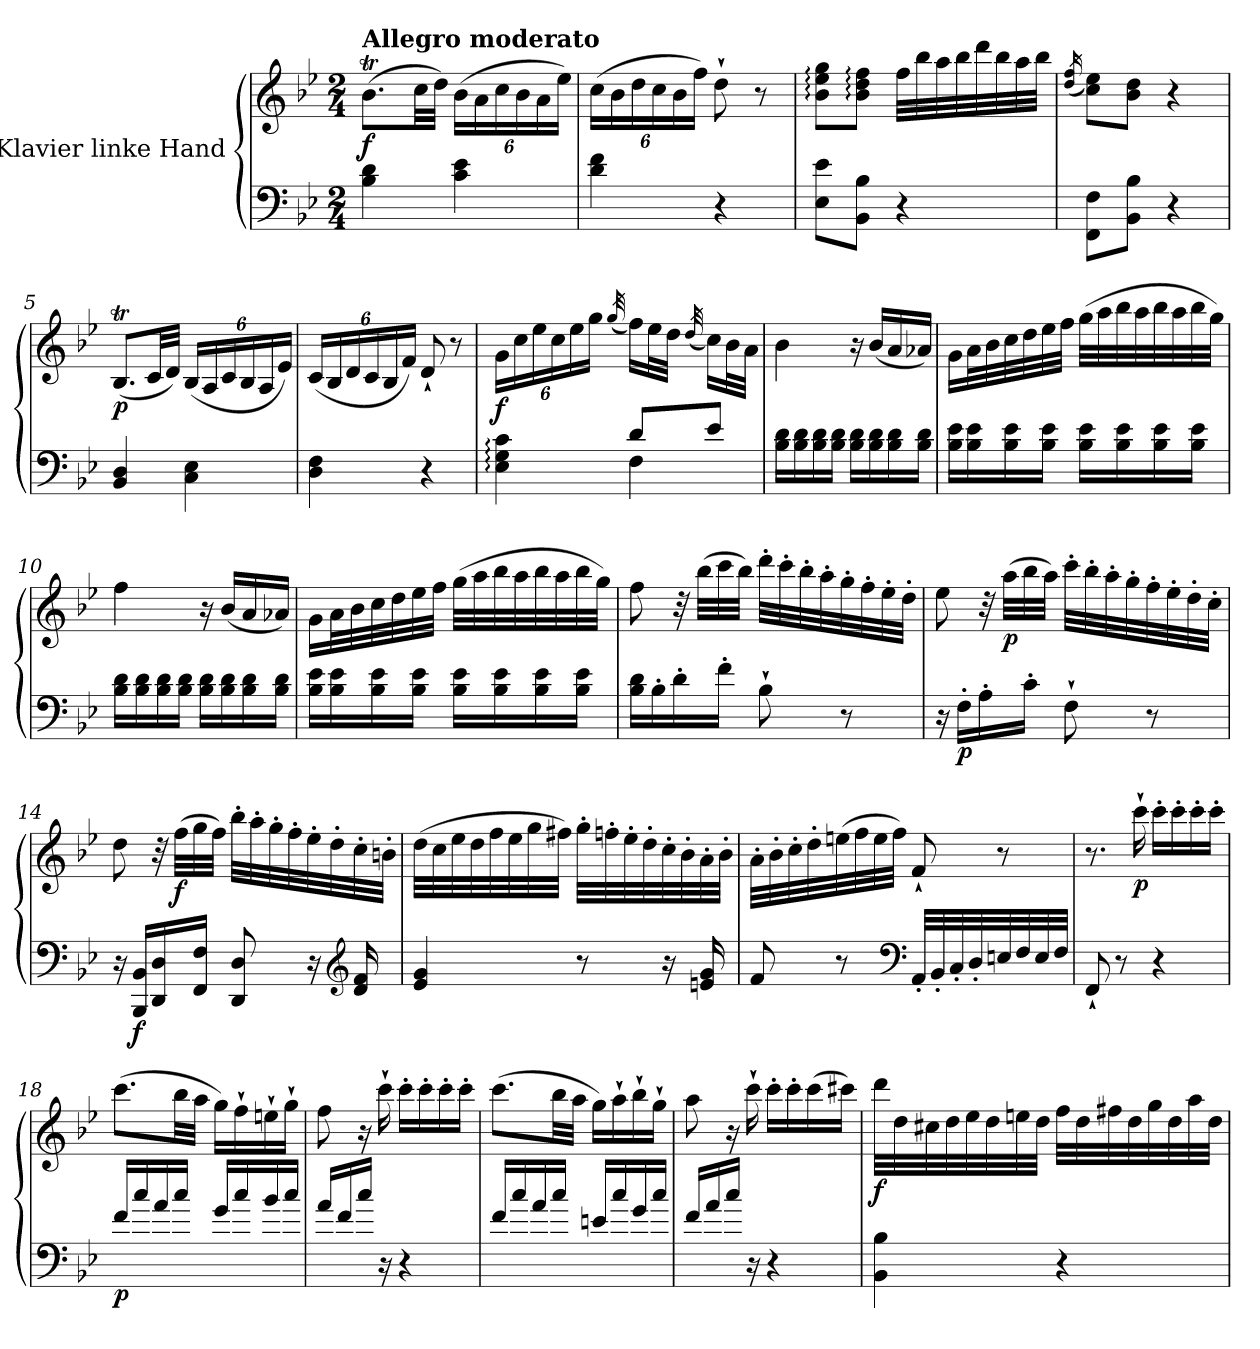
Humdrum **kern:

**kern	**kern	**dynam
*part1	*part1	*part1
*staff2	*staff1	*staff1/2
*I"Klavier linke Hand	*	*
*clefF4	*clefG2	*
*k[b-e-]	*k[b-e-]	*
*M2/4	*M2/4	*
=1	=1	=1
!	!LO:TX:a:B:t=Allegro moderato	!
!	!	!LO:DY:a=2
4B-\ 4d\	(>8.b-T\L	f
.	32cc\LL	.
.	32dd\JJJ)	.
*	*Xbrackettup	*
4c\ 4e-\	(>24b-\LL	.
.	24a\	.
.	24cc\	.
.	24b-\	.
.	24a\	.
.	24ee-\JJ)	.
=2	=2	=2
4d\ 4f\	(>24cc\LL	.
.	24b-\	.
.	24dd\	.
.	24cc\	.
.	24b-\	.
.	24ff\JJ)	.
4r	8dd`\	.
.	8r	.
=3	=3	=3
8E-\ 8e-\L	8b-\: 8ee-\: 8gg\:L	.
8BB-\ 8B-\J	8b-\: 8dd\: 8ff\:J	.
4r	32ff\LLL	.
.	32bb-\	.
.	32aa\	.
.	32bb-\	.
.	32ddd\	.
.	32bb-\	.
.	32aa\	.
.	32bb-\JJJ	.
=4	=4	=4
.	(<16qdd/ 16qff/	.
8FF\ 8F\L	8cc\ 8ee-\L)	.
8BB-\ 8B-\J	8b-\ 8dd\J	.
4r	4r	.
=5	=5	=5
!	!	!LO:DY:b
4BB-/ 4D/	(<8.B-T/L	p
.	32c/LL	.
.	32d/JJJ)	.
4C\ 4E-\	(<24B-/LL	.
.	24A/	.
.	24c/	.
.	24B-/	.
.	24A/	.
.	24e-/JJ)	.
!!LO:LB:g=z
=6	=6	=6
4D\ 4F\	(<24c/LL	.
.	24B-/	.
.	24d/	.
.	24c/	.
.	24B-/	.
.	24f/JJ)	.
4r	8d`/	.
.	8r	.
=7	=7	=7
*^	*	*
!	!	!	!LO:DY:b
4E-\: 4G\: 4c\:	4ryy	24g\LL	f
.	.	24cc\	.
.	.	24ee-\	.
.	.	24cc\	.
.	.	24ee-\	.
.	.	24gg\JJ	.
.	.	(<32qgg/	.
8d/L	4F\	16ff\LL)	.
.	.	32ee-\L	.
.	.	32dd\JJJ	.
.	.	(<32qdd/	.
8e-/J	.	16cc\LL)	.
.	.	32b-\L	.
.	.	32a\JJJ	.
*v	*v	*	*
=8	=8	=8
16B-\ 16d\LL	4b-\	.
16B-\ 16d\	.	.
16B-\ 16d\	.	.
16B-\ 16d\JJ	.	.
16B-\ 16d\LL	16r	.
16B-\ 16d\	(<16b-/LL	.
16B-\ 16d\	16a/	.
16B-\ 16d\JJ	16a-X/JJ)	.
=9	=9	=9
16B-\ 16e-\LL	16g\LL	.
16B-\ 16e-\	32a\L	.
.	32b-\	.
16B-\ 16e-\	32cc\	.
.	32dd\	.
16B-\ 16e-\JJ	32ee-\	.
.	32ff\JJJ	.
16B-\ 16e-\LL	(>32gg\LLL	.
.	32aa\	.
16B-\ 16e-\	32bb-\	.
.	32aa\	.
16B-\ 16e-\	32bb-\	.
.	32aa\	.
16B-\ 16e-\JJ	32bb-\	.
.	32gg\JJJ)	.
!!LO:LB:g=z
=10	=10	=10
16B-\ 16d\LL	4ff\	.
16B-\ 16d\	.	.
16B-\ 16d\	.	.
16B-\ 16d\JJ	.	.
16B-\ 16d\LL	16r	.
16B-\ 16d\	(<16b-/LL	.
16B-\ 16d\	16a/	.
16B-\ 16d\JJ	16a-X/JJ)	.
=11	=11	=11
16B-\ 16e-\LL	16g\LL	.
16B-\ 16e-\	32a\L	.
.	32b-\	.
16B-\ 16e-\	32cc\	.
.	32dd\	.
16B-\ 16e-\JJ	32ee-\	.
.	32ff\JJJ	.
16B-\ 16e-\LL	(>32gg\LLL	.
.	32aa\	.
16B-\ 16e-\	32bb-\	.
.	32aa\	.
16B-\ 16e-\	32bb-\	.
.	32aa\	.
16B-\ 16e-\JJ	32bb-\	.
.	32gg\JJJ)	.
=12	=12	=12
16B-\ 16d\LL	8ff\	.
16B-'\	.	.
16d'\	32r	.
.	(>32bb-\LLL	.
16f'\JJ	32ccc\	.
.	32bb-\JJJ)	.
8B-`\	32ddd'\LLL	.
.	32ccc'\	.
.	32bb-'\	.
.	32aa'\	.
8r	32gg'\	.
.	32ff'\	.
.	32ee-'\	.
.	32dd'\JJJ	.
!!LO:LB:g=z
=13	=13	=13
16r	8ee-\	.
!	!	!LO:DY:b=2
16F'\LL	.	p
16A'\	32r	.
!	!	!LO:DY:b
.	(>32aa\LLL	p
16c'\JJ	32bb-\	.
.	32aa\JJJ)	.
8F`\	32ccc'\LLL	.
.	32bb-'\	.
.	32aa'\	.
.	32gg'\	.
8r	32ff'\	.
.	32ee-'\	.
.	32dd'\	.
.	32cc'\JJJ	.
=14	=14	=14
16r	8dd\	.
!	!	!LO:DY:b=2
16BBB-/ 16BB-/LL	.	f
16DD/ 16D/	32r	.
!	!	!LO:DY:b
.	(>32ff\LLL	f
16FF/ 16F/JJ	32gg\	.
.	32ff\JJJ)	.
8DD/ 8D/	32bb-'\LLL	.
.	32aa'\	.
.	32gg'\	.
.	32ff'\	.
16r	32ee-'\	.
.	32dd'\	.
*clefG2	*	*
16d/ 16f/	32cc'\	.
.	32bn'\JJJ	.
=15	=15	=15
4e-/ 4g/	(>32dd\LLL	.
.	32cc\	.
.	32ee-\	.
.	32dd\	.
.	32ff\	.
.	32ee-\	.
.	32gg\	.
.	32ff#X\JJJ)	.
8r	32gg'\LLL	.
.	32ffn'\	.
.	32ee-'\	.
.	32dd'\	.
16r	32cc'\	.
.	32b-'\	.
16en/ 16g/	32a'\	.
.	32b-'\JJJ	.
!!LO:LB:g=z
=16	=16	=16
8f/	32a'\LLL	.
.	32b-'\	.
.	32cc'\	.
.	32dd'\	.
8r	(>32een\	.
.	32ff\	.
.	32ee\	.
.	32ff\JJJ)	.
*clefF4	*	*
32AA'/LLL	8f`/	.
32BB-'/	.	.
32C'/	.	.
32D'/	.	.
32En/	8r	.
32F/	.	.
32E/	.	.
32F/JJJ	.	.
=17	=17	=17
8FF`/	8.r	.
8r	.	.
!	!	!LO:DY:b
.	16ccc`\	p
4r	16ccc'\LL	.
.	16ccc'\	.
.	16ccc'\	.
.	16ccc'\JJ	.
=18	=18	=18
!	!	!LO:DY:b=2
16f/LL	(>8.ccc\L	p
16cc/	.	.
16a/	.	.
16cc/JJ	32bb-\LL	.
.	32aa\JJJ	.
16g/LL	16gg\LL)	.
16cc/	16ff`\	.
16b-/	16een`\	.
16cc/JJ	16gg`\JJ	.
=19	=19	=19
16a/LL	8ff\	.
16f/	.	.
16cc/JJ	16r	.
16r	16ccc`\	.
4r	16ccc'\LL	.
.	16ccc'\	.
.	16ccc'\	.
.	16ccc'\JJ	.
=20	=20	=20
16f/LL	(>8.ccc\L	.
16cc/	.	.
16a/	.	.
16cc/JJ	32bb-\LL	.
.	32aa\JJJ	.
16en/LL	16gg\LL)	.
16cc/	16aa`\	.
16g/	16bb-`\	.
16cc/JJ	16gg`\JJ	.
!!LO:PB:g=z
=21	=21	=21
16f/LL	8aa\	.
16a/	.	.
16cc/JJ	16r	.
16r	16ccc`\	.
4r	16ccc'\LL	.
.	16ccc'\	.
.	(>16ccc\	.
.	16ccc#X\JJ)	.
=22	=22	=22
!	!	!LO:DY:b
4BB-\ 4B-\	32ddd\LLL	f
.	32dd\	.
.	32cc#X\	.
.	32dd\	.
.	32ee-\	.
.	32dd\	.
.	32een\	.
.	32dd\JJJ	.
4r	32ff\LLL	.
.	32dd\	.
.	32ff#X\	.
.	32dd\	.
.	32gg\	.
.	32dd\	.
.	32aa\	.
.	32dd\JJJ	.
=	=	=
*-	*-	*-
